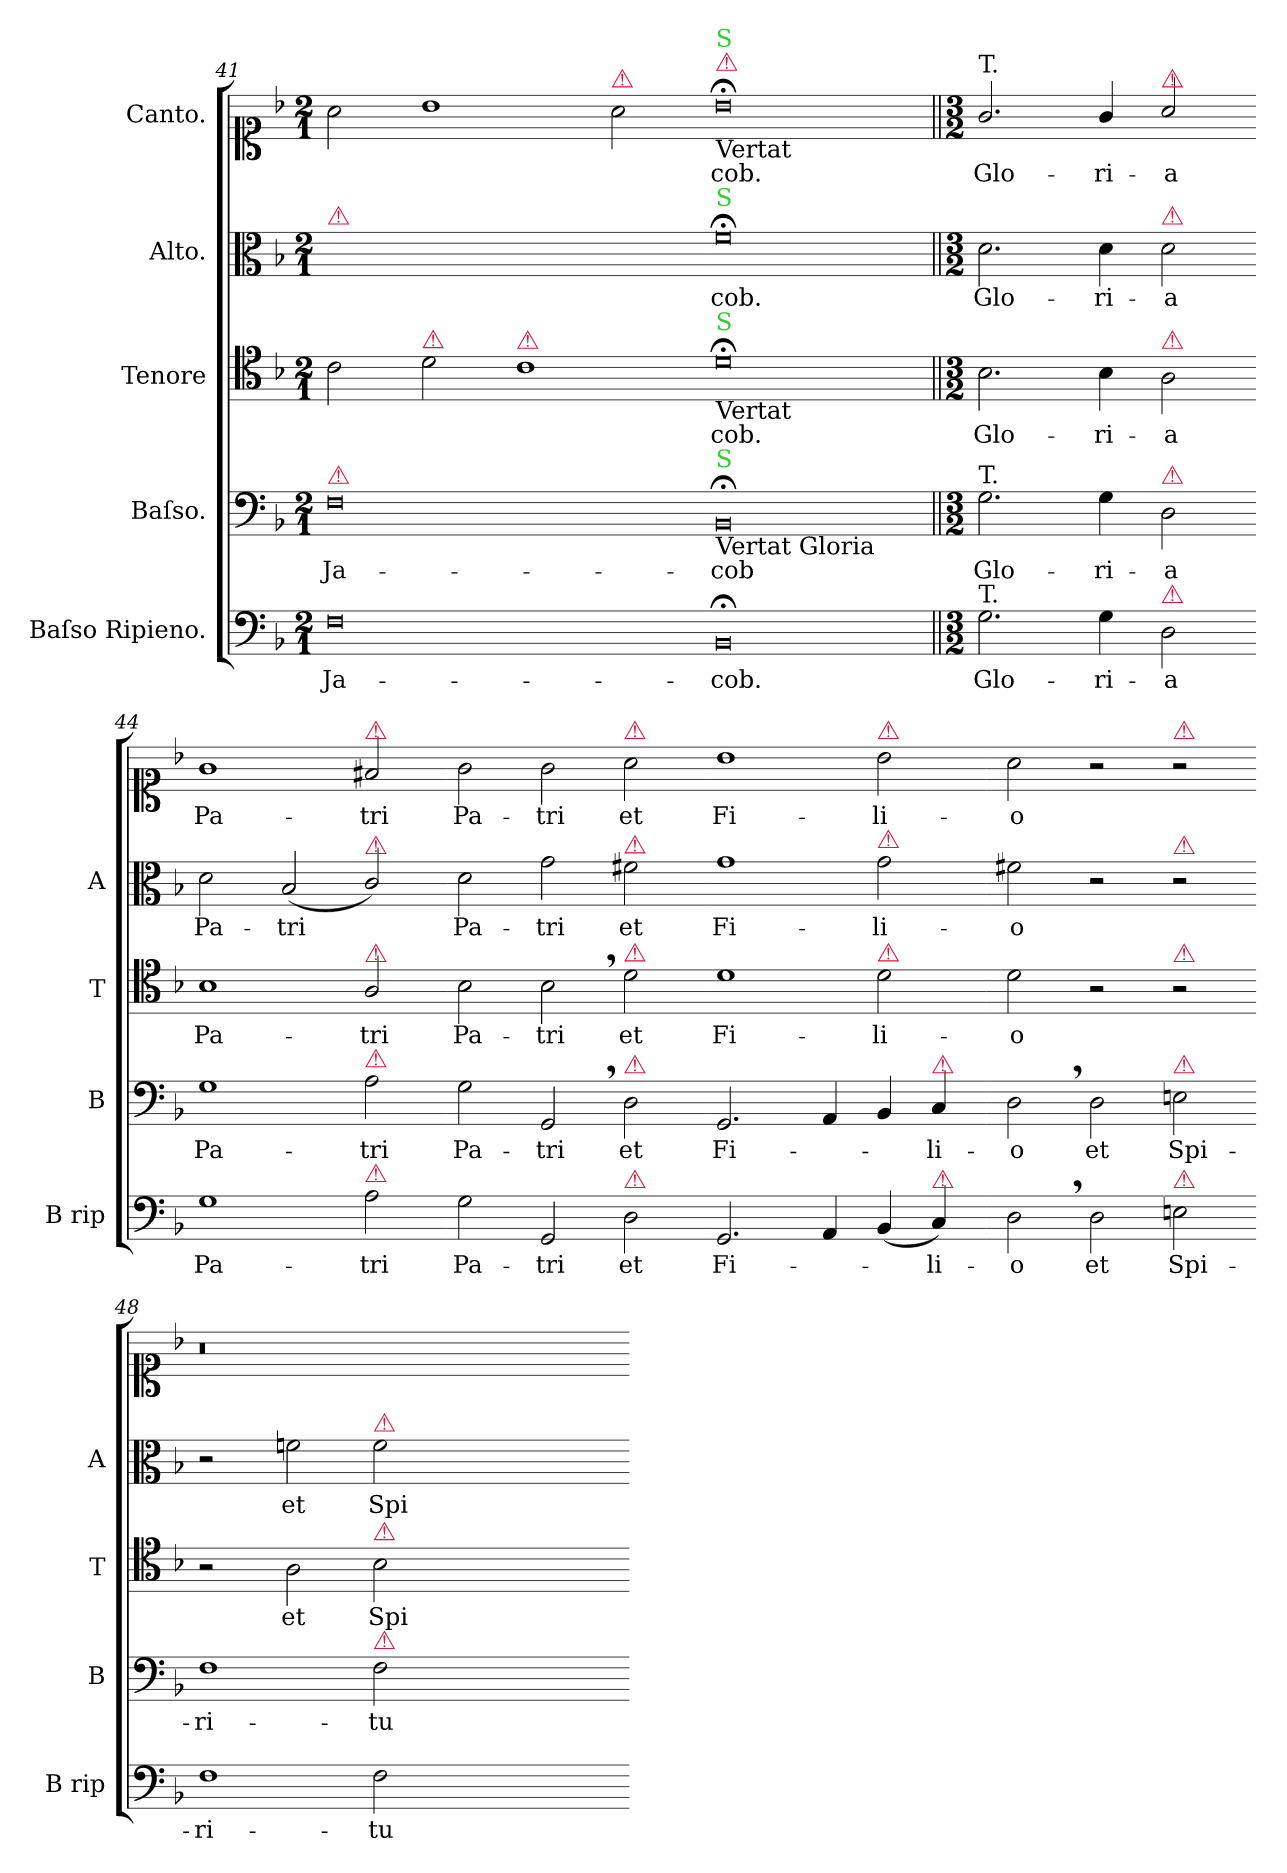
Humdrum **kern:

**kern	**text	**kern	**text	**kern	**text	**kern	**text	**kern	**text
*part5	*part5	*part4	*part4	*part3	*part3	*part2	*part2	*part1	*part1
*staff5	*staff5	*staff4	*staff4	*staff3	*staff3	*staff2	*staff2	*staff1	*staff1
*I"Baſso Ripieno.	*	*I"Baſso.	*	*I"Tenore	*	*I"Alto.	*	*I"Canto.	*
*I'B rip	*	*I'B	*	*I'T	*	*I'A	*	*	*
*clefF4	*	*clefF4	*	*clefC4	*	*clefC3	*	*clefC1	*
*k[b-]	*	*k[b-]	*	*k[b-]	*	*k[b-]	*	*k[b-]	*
*M2/1	*	*M2/1	*	*M2/1	*	*M2/1	*	*M2/1	*
=41	=41	=41	=41	=41	=41	=41	=41	=41	=41
!	!	!	!	!	!	!LO:TX:a:color=crimson:t=⚠	!	!	!
!	!	!LO:TX:a:color=crimson:t=⚠	!	!	!	!	!	!	!
0F\	-Ja-	0F\	Ja-	2c\	.	0ryy	.	2a\	.
!	!	!	!	!LO:TX:a:color=crimson:t=⚠	!	!	!	!	!
.	.	.	.	2d\	.	.	.	1b-\	.
!	!	!	!	!LO:TX:a:color=crimson:t=⚠	!	!	!	!	!
.	.	.	.	1c\	.	.	.	.	.
!	!	!	!	!	!	!	!	!LO:TX:a:color=crimson:t=⚠	!
.	.	.	.	.	.	.	.	2a\	.
=42-	=42-	=42-	=42-	=42-	=42-	=42-	=42-	=42-	=42-
!	!	!	!	!	!	!	!	!LO:TX:a:color=crimson:t=⚠	!
!	!	!	!	!	!	!	!	!LO:TX:a:color=limegreen:t=S	!
!	!	!	!	!	!	!	!	!LO:TX:b:t=Vertat	!
!	!	!	!	!	!	!LO:TX:a:color=limegreen:t=S	!	!	!
!	!	!	!	!LO:TX:b:t=Vertat	!	!	!	!	!
!	!	!	!	!LO:TX:a:color=limegreen:t=S	!	!	!	!	!
!	!	!LO:TX:b:t=Vertat Gloria	!	!	!	!	!	!	!
!	!	!LO:TX:a:color=limegreen:t=S	!	!	!	!	!	!	!
0BB-;</	-cob.	0BB-;</	-cob	0d;\	-cob.	0f;<\	-cob.	0b-;<\	-cob.
=43||	=43||	=43||	=43||	=43||	=43||	=43||	=43||	=43||	=43||
*M3/2	*	*M3/2	*	*M3/2	*	*M3/2	*	*M3/2	*
!	!	!	!	!	!	!	!	!LO:TX:a:t=T.	!
!	!	!LO:TX:a:t=T.	!	!	!	!	!	!	!
!LO:TX:a:t=T.	!	!	!	!	!	!	!	!	!
2.G\	Glo-	2.G\	Glo-	2.B-\	Glo-	2.d\	Glo-	2.g/	Glo-
4G\	-ri-	4G\	-ri-	4B-\	-ri-	4d\	-ri-	4g/	-ri-
!	!	!	!	!	!	!	!	!LO:TX:a:color=crimson:t=⚠	!
!	!	!	!	!	!	!LO:TX:a:color=crimson:t=⚠	!	!	!
!	!	!	!	!LO:TX:a:color=crimson:t=⚠	!	!	!	!	!
!	!	!LO:TX:a:color=crimson:t=⚠	!	!	!	!	!	!	!
!LO:TX:a:color=crimson:t=⚠	!	!	!	!	!	!	!	!	!
2D\	-a	2D\	-a	2A\	-a	2d\	-a	2a/	-a
=44-	=44-	=44-	=44-	=44-	=44-	=44-	=44-	=44-	=44-
1G\	Pa-	1G\	Pa-	1B-\	Pa-	2d\	Pa-	1g\	Pa-
.	.	.	.	.	.	(2B-/	-tri	.	.
!	!	!	!	!	!	!	!	!LO:TX:a:color=crimson:t=⚠	!
!	!	!	!	!	!	!LO:TX:a:color=crimson:t=⚠	!	!	!
!	!	!	!	!LO:TX:a:color=crimson:t=⚠	!	!	!	!	!
!	!	!LO:TX:a:color=crimson:t=⚠	!	!	!	!	!	!	!
!LO:TX:a:color=crimson:t=⚠	!	!	!	!	!	!	!	!	!
2A\	-tri	2A\	-tri	2A/	-tri	2c/)	.	2f#X/	-tri
=45-	=45-	=45-	=45-	=45-	=45-	=45-	=45-	=45-	=45-
2G\	Pa-	2G\	Pa-	2B-\	Pa-	2d\	Pa-	2g\	Pa-
2GG/	-tri	2GG,/	-tri	2B-,\	-tri	2g\	-tri	2g\	-tri
!	!	!	!	!	!	!	!	!LO:TX:a:color=crimson:t=⚠	!
!	!	!	!	!	!	!LO:TX:a:color=crimson:t=⚠	!	!	!
!	!	!	!	!LO:TX:a:color=crimson:t=⚠	!	!	!	!	!
!	!	!LO:TX:a:color=crimson:t=⚠	!	!	!	!	!	!	!
!LO:TX:a:color=crimson:t=⚠	!	!	!	!	!	!	!	!	!
2D\	et	2D\	et	2d\	et	2f#X\	et	2a\	et
=46-	=46-	=46-	=46-	=46-	=46-	=46-	=46-	=46-	=46-
2.GG/	Fi-	2.GG/	Fi-	1d\	Fi-	1g\	Fi-	1b-\	Fi-
4AA/	.	4AA/	.	.	.	.	.	.	.
!	!	!	!	!	!	!	!	!LO:TX:a:color=crimson:t=⚠	!
!	!	!	!	!	!	!LO:TX:a:color=crimson:t=⚠	!	!	!
!	!	!	!	!LO:TX:a:color=crimson:t=⚠	!	!	!	!	!
(4BB-/	.	4BB-/	.	2d\	-li-	2g\	-li-	2b-\	-li-
!	!	!LO:TX:a:color=crimson:t=⚠	!	!	!	!	!	!	!
!LO:TX:a:color=crimson:t=⚠	!	!	!	!	!	!	!	!	!
4C/)	-li-	4C/	-li-	.	.	.	.	.	.
=47-	=47-	=47-	=47-	=47-	=47-	=47-	=47-	=47-	=47-
2D,\	-o	2D,\	-o	2d\	-o	2f#X\	-o	2a\	-o
2D\	et	2D\	et	2r	.	2r	.	2r	.
!	!	!	!	!	!	!	!	!LO:TX:a:color=crimson:t=⚠	!
!	!	!	!	!	!	!LO:TX:a:color=crimson:t=⚠	!	!	!
!	!	!	!	!LO:TX:a:color=crimson:t=⚠	!	!	!	!	!
!	!	!LO:TX:a:color=crimson:t=⚠	!	!	!	!	!	!	!
!LO:TX:a:color=crimson:t=⚠	!	!	!	!	!	!	!	!	!
2En\	Spi-	2En\	Spi-	2r	.	2r	.	2r	.
=48-	=48-	=48-	=48-	=48-	=48-	=48-	=48-	=48-	=48-
1F\	-ri-	1F\	-ri-	2r	.	2r	.	0.r	.
.	.	.	.	2A\	et	2fn\	et	.	.
!	!	!	!	!	!	!LO:TX:a:color=crimson:t=⚠	!	!	!
!	!	!	!	!LO:TX:a:color=crimson:t=⚠	!	!	!	!	!
!	!	!LO:TX:a:color=crimson:t=⚠	!	!	!	!	!	!	!
2F\	-tu-	2F\	-tu-	2B-\	Spi-	2f\	Spi-	.	.
1.ryy	.	1.ryy	.	1.ryy	.	1.ryy	.	.	.
=-	=-	=-	=-	=-	=-	=-	=-	=-	=-
*-	*-	*-	*-	*-	*-	*-	*-	*-	*-
